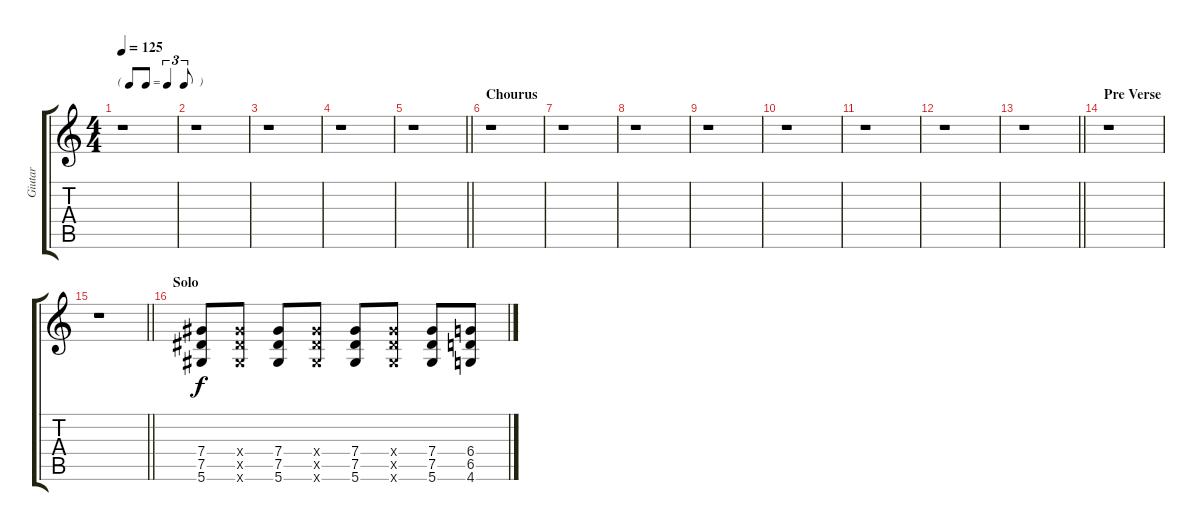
\track ("Giutar" "Giutar") {instrument distortionguitar}
\staff {score tabs}
\tuning (Eb4 Bb3 Gb3 Db3 Ab2 Eb2) {hide}
\ts (4 4)
\tf triplet8th
\tempo 125
\clef g2
\ks c
r.1{dy f} |
r.1 |
r.1 |
r.1 |
\barLineRight lightlight
r.1 |
\section ("" "Chourus")
r.1 |
r.1 |
r.1 |
r.1 |
r.1 |
r.1 |
r.1 |
\barLineRight lightlight
r.1 |
\section ("" "Pre Verse")
r.1 |
\barLineRight lightlight
r.1 |
\section ("" "Solo")
(7.4 7.5 5.6).8 (7.4{x} 7.5{x} 5.6{x}).8 (7.4 7.5 5.6).8 (7.4{x} 7.5{x} 5.6{x}).8 (7.4 7.5 5.6).8 (7.4{x} 7.5{x} 5.6{x}).8 (7.4 7.5 5.6).8 (6.4{sl} 6.5{sl} 4.6{sl}).8
